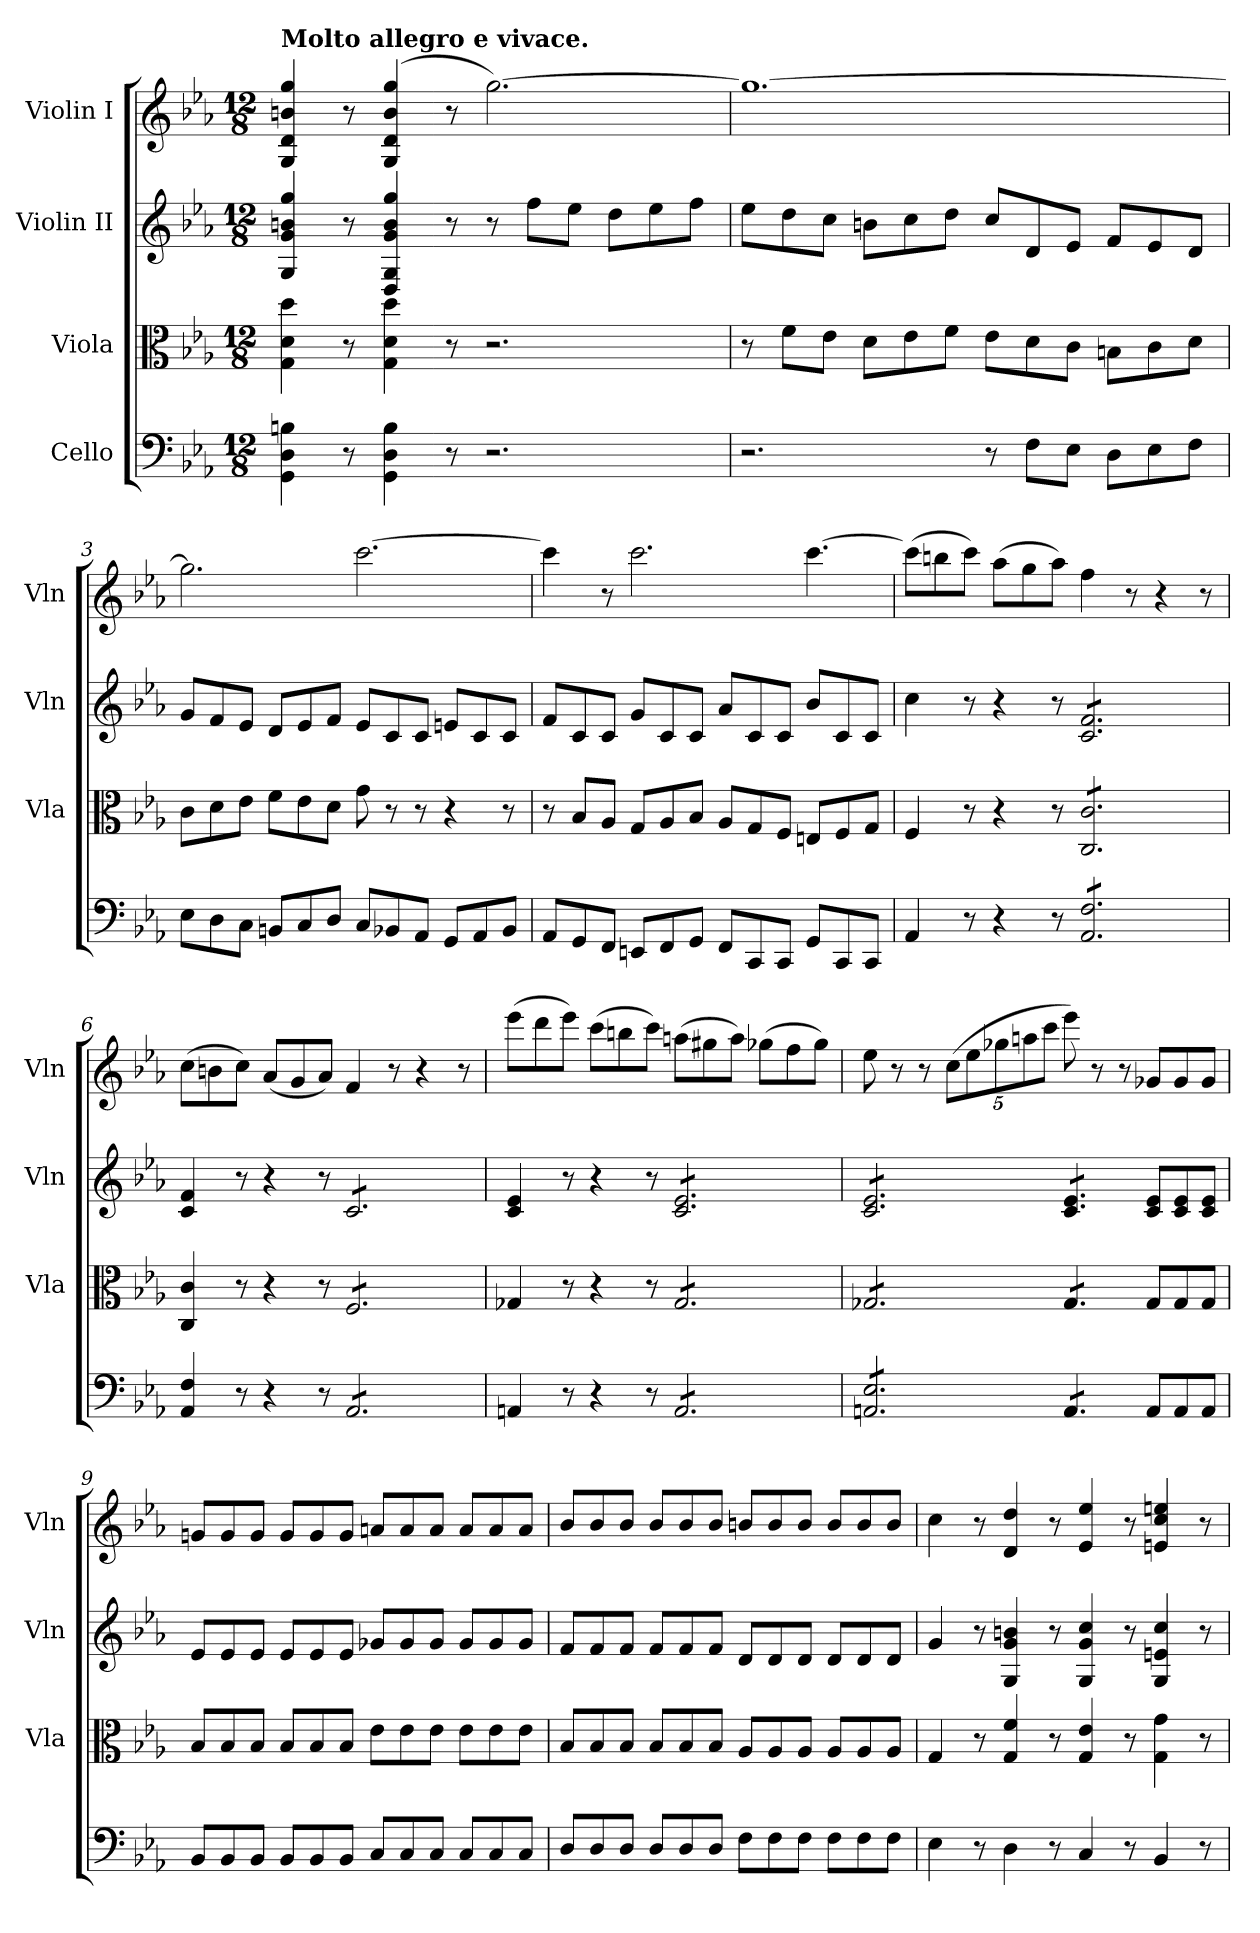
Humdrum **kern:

**kern	**kern	**kern	**kern
*part4	*part3	*part2	*part1
*staff4	*staff3	*staff2	*staff1
*I"Cello	*I"Viola	*I"Violin II	*I"Violin I
*	*I'Vla	*I'Vln	*I'Vln
*clefF4	*clefC3	*clefG2	*clefG2
*k[b-e-a-]	*k[b-e-a-]	*k[b-e-a-]	*k[b-e-a-]
*M12/8	*M12/8	*M12/8	*M12/8
=1	=1	=1	=1
!	!	!	!LO:TX:a:B:t=Molto allegro e vivace.
4GG\ 4D\ 4Bn\	4G\ 4d\ 4dd\	4G/ 4g/ 4bn/ 4gg/	4G/ 4d/ 4bn/ 4gg/
8r	8r	8r	8r
4GG\ 4D\ 4B\	4G\ 4d\ 4dd\	4D/ 4G/ 4g/ 4b/ 4gg/	(>4G/ 4d/ 4b/ 4gg/
8r	8r	8r	8r
2.r	2.r	8r	[2.gg\)
.	.	8ff\L	.
.	.	8ee-\J	.
.	.	8dd\L	.
.	.	8ee-\	.
.	.	8ff\J	.
=2	=2	=2	=2
2.r	8r	8ee-\L	1.gg_
.	8f\L	8dd\	.
.	8e-\J	8cc\J	.
.	8d\L	8bn\L	.
.	8e-\	8cc\	.
.	8f\J	8dd\J	.
8r	8e-\L	8cc/L	.
8F\L	8d\	8d/	.
8E-\J	8c\J	8e-/J	.
8D\L	8Bn\L	8f/L	.
8E-\	8c\	8e-/	.
8F\J	8d\J	8d/J	.
=3	=3	=3	=3
8E-\L	8c\L	8g/L	2.gg\]
8D\	8d\	8f/	.
8C\J	8e-\J	8e-/J	.
8BBn/L	8f\L	8d/L	.
8C/	8e-\	8e-/	.
8D/J	8d\J	8f/J	.
8C/L	8g\	8e-/L	[2.ccc\
8BB-X/	8r	8c/	.
8AA-/J	8r	8c/J	.
8GG/L	4r	8en/L	.
8AA-/	.	8c/	.
8BB-/J	8r	8c/J	.
=4	=4	=4	=4
8AA-/L	8r	8f/L	4ccc\]
8GG/	8B-/L	8c/	.
8FF/J	8A-/J	8c/J	8r
8EEn/L	8G/L	8g/L	2.ccc\
8FF/	8A-/	8c/	.
8GG/J	8B-/J	8c/J	.
8FF/L	8A-/L	8a-/L	.
8CC/	8G/	8c/	.
8CC/J	8F/J	8c/J	.
8GG/L	8En/L	8b-/L	[4.ccc\
8CC/	8F/	8c/	.
8CC/J	8G/J	8c/J	.
=5	=5	=5	=5
4AA-/	4F/	4cc\	(>8ccc\L]
.	.	.	8bbn\
8r	8r	8r	8ccc\J)
4r	4r	4r	(>8aa-\L
.	.	.	8gg\
8r	8r	8r	8aa-\J)
*tremolo	*	*	*
*	*tremolo	*	*
*	*	*tremolo	*
8AA-/ 8F/L	8C/ 8c/L	8c/ 8f/L	4ff\
8AA-/ 8F/	8C/ 8c/	8c/ 8f/	.
8AA-/ 8F/	8C/ 8c/	8c/ 8f/	8r
8AA-/ 8F/	8C/ 8c/	8c/ 8f/	4r
8AA-/ 8F/	8C/ 8c/	8c/ 8f/	.
8AA-/ 8F/J	8C/ 8c/J	8c/ 8f/J	8r
*	*	*Xtremolo	*
*	*Xtremolo	*	*
*Xtremolo	*	*	*
!!LO:LB:g=z
=6	=6	=6	=6
4AA-/ 4F/	4C/ 4c/	4c/ 4f/	(>8cc\L
.	.	.	8bn\
8r	8r	8r	8cc\J)
4r	4r	4r	(<8a-/L
.	.	.	8g/
8r	8r	8r	8a-/J)
*tremolo	*	*	*
*	*tremolo	*	*
*	*	*tremolo	*
8AA-/L	8F/L	8c/L	4f/
8AA-/	8F/	8c/	.
8AA-/	8F/	8c/	8r
8AA-/	8F/	8c/	4r
8AA-/	8F/	8c/	.
8AA-/J	8F/J	8c/J	8r
*	*	*Xtremolo	*
*	*Xtremolo	*	*
*Xtremolo	*	*	*
=7	=7	=7	=7
4AAn/	4G-X/	4c/ 4e-/	(>8eee-\L
.	.	.	8ddd\
8r	8r	8r	8eee-\J)
4r	4r	4r	(>8ccc\L
.	.	.	8bbn\
8r	8r	8r	8ccc\J)
*tremolo	*	*	*
*	*tremolo	*	*
*	*	*tremolo	*
8AA/L	8G-/L	8c/ 8e-/L	(>8aan\L
8AA/	8G-/	8c/ 8e-/	8gg#X\
8AA/	8G-/	8c/ 8e-/	8aa\J)
8AA/	8G-/	8c/ 8e-/	(>8gg-X\L
8AA/	8G-/	8c/ 8e-/	8ff\
8AA/J	8G-/J	8c/ 8e-/J	8gg-\J)
=8	=8	=8	=8
8AAn/ 8E-/L	8G-X/L	8c/ 8e-/L	8ee-\
8AAn/ 8E-/	8G-X/	8c/ 8e-/	8r
8AAn/ 8E-/	8G-X/	8c/ 8e-/	8r
*	*	*	*Xbrackettup
8AAn/ 8E-/	8G-X/	8c/ 8e-/	(>40%3cc\L
.	.	.	40%3ee-\
8AAn/ 8E-/	8G-X/	8c/ 8e-/	.
.	.	.	40%3gg-X\
.	.	.	40%3aan\
8AAn/ 8E-/J	8G-X/J	8c/ 8e-/J	.
.	.	.	40%3ccc\J
8AA/L	8G-/L	8c/ 8e-/L	8eee-\)
8AA/	8G-/	8c/ 8e-/	8r
8AA/J	8G-/J	8c/ 8e-/J	8r
*	*	*Xtremolo	*
*	*Xtremolo	*	*
*Xtremolo	*	*	*
8AA/L	8G-/L	8c/ 8e-/L	8g-X/L
8AA/	8G-/	8c/ 8e-/	8g-/
8AA/J	8G-/J	8c/ 8e-/J	8g-/J
=9	=9	=9	=9
8BB-/L	8B-/L	8e-/L	8gn/L
8BB-/	8B-/	8e-/	8g/
8BB-/J	8B-/J	8e-/J	8g/J
8BB-/L	8B-/L	8e-/L	8g/L
8BB-/	8B-/	8e-/	8g/
8BB-/J	8B-/J	8e-/J	8g/J
8C/L	8e-\L	8g-X/L	8an/L
8C/	8e-\	8g-/	8a/
8C/J	8e-\J	8g-/J	8a/J
8C/L	8e-\L	8g-/L	8a/L
8C/	8e-\	8g-/	8a/
8C/J	8e-\J	8g-/J	8a/J
=10	=10	=10	=10
8D/L	8B-/L	8f/L	8b-/L
8D/	8B-/	8f/	8b-/
8D/J	8B-/J	8f/J	8b-/J
8D/L	8B-/L	8f/L	8b-/L
8D/	8B-/	8f/	8b-/
8D/J	8B-/J	8f/J	8b-/J
8F\L	8A-/L	8d/L	8bn/L
8F\	8A-/	8d/	8b/
8F\J	8A-/J	8d/J	8b/J
8F\L	8A-/L	8d/L	8b/L
8F\	8A-/	8d/	8b/
8F\J	8A-/J	8d/J	8b/J
!!LO:LB:g=z
=11	=11	=11	=11
4E-\	4G/	4g/	4cc\
8r	8r	8r	8r
4D\	4G/ 4f/	4G/ 4g/ 4bn/	4d/ 4dd/
8r	8r	8r	8r
4C/	4G/ 4e-/	4G/ 4g/ 4cc/	4e-/ 4ee-/
8r	8r	8r	8r
4BB-/	4G\ 4g\	4G/ 4en/ 4cc/	4en/ 4cc/ 4een/
8r	8r	8r	8r
=	=	=	=
*-	*-	*-	*-
